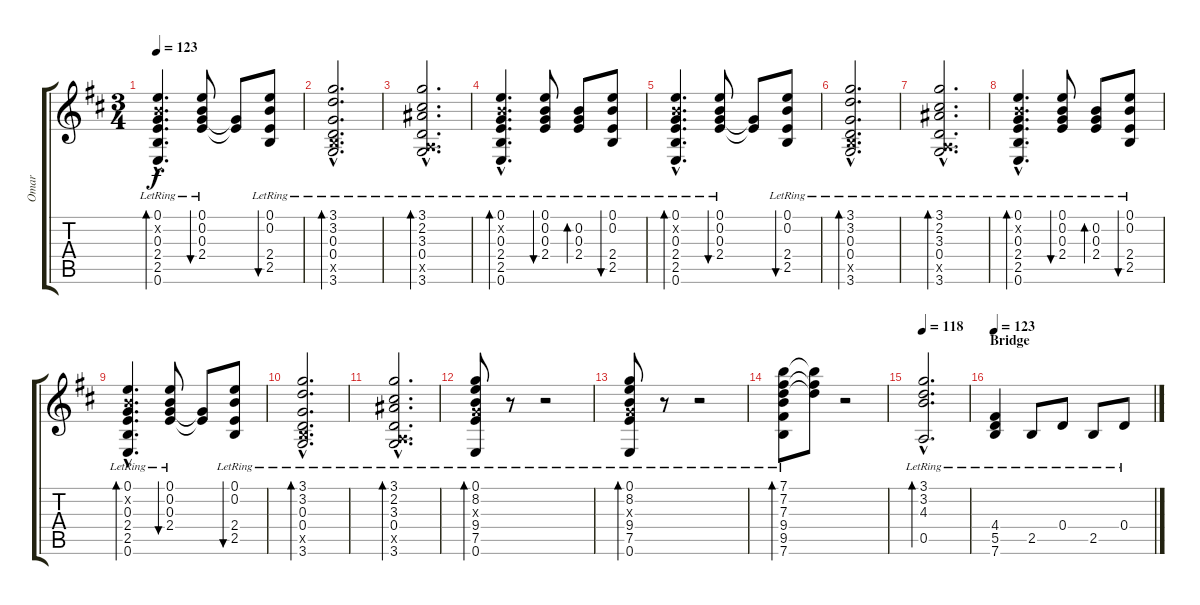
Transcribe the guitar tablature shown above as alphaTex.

\track ("Omar" "Omar") {instrument acousticguitarsteel}
\staff {score tabs}
\tuning (E4 B3 G3 D3 A2 E2) {hide}
\ts (3 4)
\tempo 123
\clef g2
\ks d
(0.1{hac} 0.2{hac x} 0.3{hac lr} 2.4{hac lr} 2.5{hac lr} 0.6{hac lr}).4{d bd 120 dy f} (0.1 0.2{lr} 0.3{lr} 2.4{lr}).8{bu 120} (0.3{t} 2.4{t}).8 (0.1 0.2{lr} 2.4{lr} 2.5{lr}).8{bu 120} |
(3.1{hac} 3.2{hac lr} 0.3{hac lr} 0.4{hac lr} 2.5{hac x} 3.6{hac lr}).2{d bd 120} |
(3.1{hac} 2.2{hac lr} 3.3{hac lr} 0.4{hac lr} 0.5{hac x} 3.6{hac lr}).2{d bd 120} |
\section ("" "")
(0.1{hac} 0.2{hac x} 0.3{hac lr} 2.4{hac lr} 2.5{hac lr} 0.6{hac lr}).4{d bd 120} (0.1 0.2{lr} 0.3{lr} 2.4{lr}).8{bu 120} (0.2{lr} 0.3{lr} 2.4{lr}).8{bd 120} (0.1 0.2{lr} 2.4{lr} 2.5{lr}).8{bu 120} |
(0.1{hac} 0.2{hac x} 0.3{hac lr} 2.4{hac lr} 2.5{hac lr} 0.6{hac lr}).4{d bd 120} (0.1 0.2{lr} 0.3{lr} 2.4{lr}).8{bu 120} (0.3{t} 2.4{t}).8 (0.1 0.2{lr} 2.4{lr} 2.5{lr}).8{bu 120} |
(3.1{hac} 3.2{hac lr} 0.3{hac lr} 0.4{hac lr} 2.5{hac x} 3.6{hac lr}).2{d bd 120} |
(3.1{hac} 2.2{hac lr} 3.3{hac lr} 0.4{hac lr} 0.5{hac x} 3.6{hac lr}).2{d bd 120} |
\section ("" "")
(0.1{hac} 0.2{hac x} 0.3{hac lr} 2.4{hac lr} 2.5{hac lr} 0.6{hac lr}).4{d bd 120} (0.1 0.2{lr} 0.3{lr} 2.4{lr}).8{bu 120} (0.2{lr} 0.3{lr} 2.4{lr}).8{bd 120} (0.1 0.2{lr} 2.4{lr} 2.5{lr}).8{bu 120} |
(0.1{hac} 0.2{hac x} 0.3{hac lr} 2.4{hac lr} 2.5{hac lr} 0.6{hac lr}).4{d bd 120} (0.1 0.2{lr} 0.3{lr} 2.4{lr}).8{bu 120} (0.3{t} 2.4{t}).8 (0.1 0.2{lr} 2.4{lr} 2.5{lr}).8{bu 120} |
(3.1{hac} 3.2{hac lr} 0.3{hac lr} 0.4{hac lr} 2.5{hac x} 3.6{hac lr}).2{d bd 120} |
(3.1{hac} 2.2{hac lr} 3.3{hac lr} 0.4{hac lr} 0.5{hac x} 3.6{hac lr}).2{d bd 120} |
\section ("" "")
(0.1 8.2{lr} 0.3{x} 9.4{lr} 7.5{lr} 0.6{lr}).8{bd 30} r.8 r.2 |
(0.1 8.2{lr} 0.3{x} 9.4{lr} 7.5{lr} 0.6{lr}).8{bd 30} r.8 r.2 |
(7.1 7.2{lr} 7.3{lr} 9.4{lr} 9.5{lr} 7.6{lr}).8{bd 240} (7.1{t} 7.2{t} 7.3{t}).8 r.2 |
\tempo 118
(3.1{hac} 3.2{hac lr} 4.3{hac lr} 0.5{hac lr}).2{d bd 60} |
\section ("" "Bridge")
\tempo 123
(4.4{lr} 5.5{lr} 7.6{lr}).4 2.5{lr}.8 0.4{lr}.8 2.5{lr}.8 0.4{lr}.8
